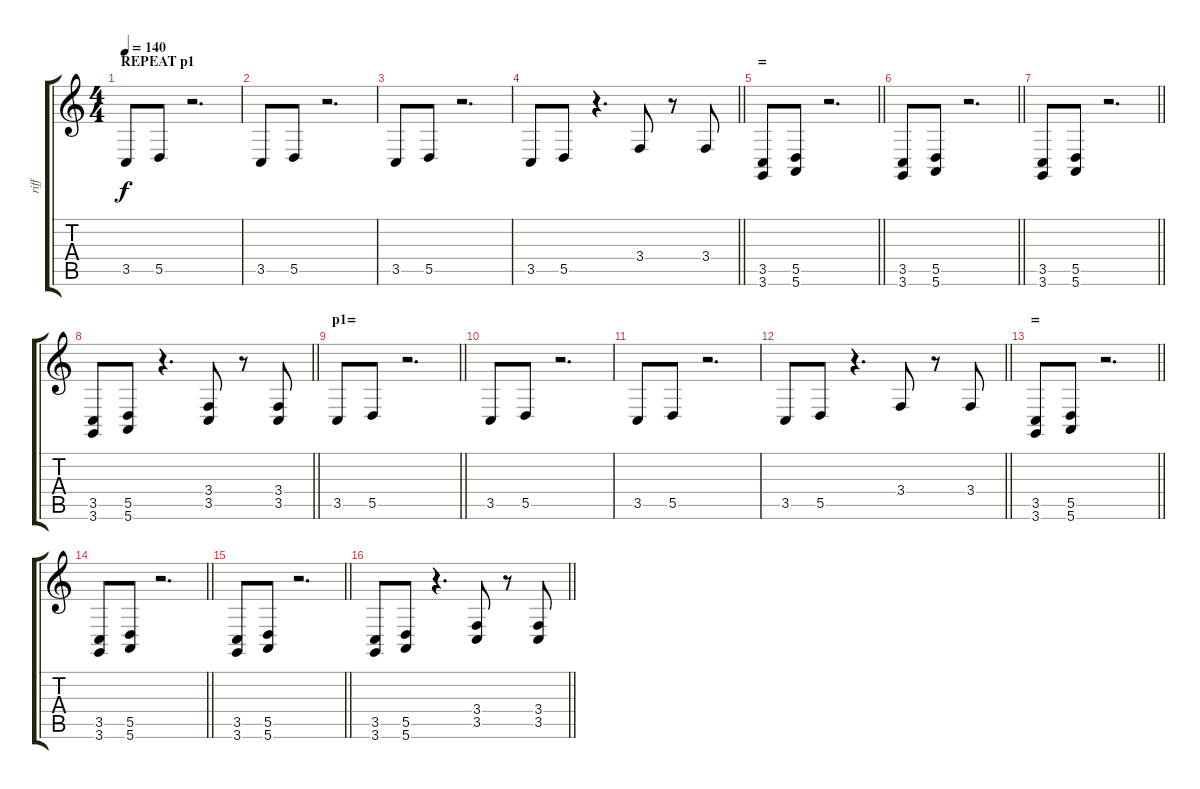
\track ("riff" "riff") {instrument lead2sawtooth}
\staff {score tabs}
\tuning (E4 B3 G3 D3 A2 E2) {hide}
\ts (4 4)
\section ("" "REPEAT p1")
\tempo 140
\clef g2
\ks c
3.5.8{dy f} 5.5.8 r.2{d} |
3.5.8 5.5.8 r.2{d} |
3.5.8 5.5.8 r.2{d} |
\barLineRight lightlight
3.5.8 5.5.8 r.4{d} 3.4.8 r.8 3.4.8 |
\section ("" "=")
\barLineRight lightlight
(3.5 3.6).8 (5.5 5.6).8 r.2{d} |
\barLineRight lightlight
(3.5 3.6).8 (5.5 5.6).8 r.2{d} |
\barLineRight lightlight
(3.5 3.6).8 (5.5 5.6).8 r.2{d} |
\barLineRight lightlight
(3.5 3.6).8 (5.5 5.6).8 r.4{d} (3.4 3.5).8 r.8 (3.4 3.5).8 |
\section ("" "p1=")
\barLineRight lightlight
3.5.8 5.5.8 r.2{d} |
3.5.8 5.5.8 r.2{d} |
3.5.8 5.5.8 r.2{d} |
\barLineRight lightlight
3.5.8 5.5.8 r.4{d} 3.4.8 r.8 3.4.8 |
\section ("" "=")
\barLineRight lightlight
(3.5 3.6).8 (5.5 5.6).8 r.2{d} |
\barLineRight lightlight
(3.5 3.6).8 (5.5 5.6).8 r.2{d} |
\barLineRight lightlight
(3.5 3.6).8 (5.5 5.6).8 r.2{d} |
\barLineRight lightlight
(3.5 3.6).8 (5.5 5.6).8 r.4{d} (3.4 3.5).8 r.8 (3.4 3.5).8
